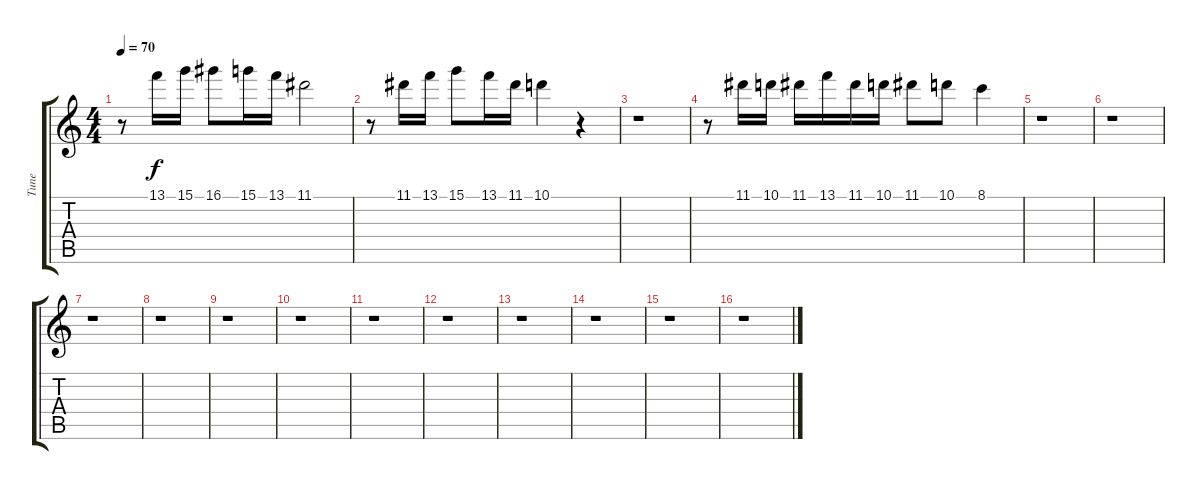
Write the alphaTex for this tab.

\track ("Tune" "Tune") {instrument overdrivenguitar}
\staff {score tabs}
\tuning (E4 B3 G3 D3 A2 E2) {hide}
\ts (4 4)
\tempo 70
\clef g2
\ks c
r.8{dy f} 13.1.16 15.1.16 16.1.8 15.1.16 13.1.16 11.1.2 |
r.8 11.1.16 13.1.16 15.1.8 13.1.16 11.1.16 10.1.4 r.4 |
r.1 |
r.8 11.1.16 10.1.16 11.1.16 13.1.16 11.1.16 10.1.16 11.1.8 10.1.8 8.1.4 |
r.1 |
r.1 |
r.1 |
r.1 |
r.1 |
r.1 |
r.1 |
r.1 |
r.1 |
r.1 |
r.1 |
r.1
